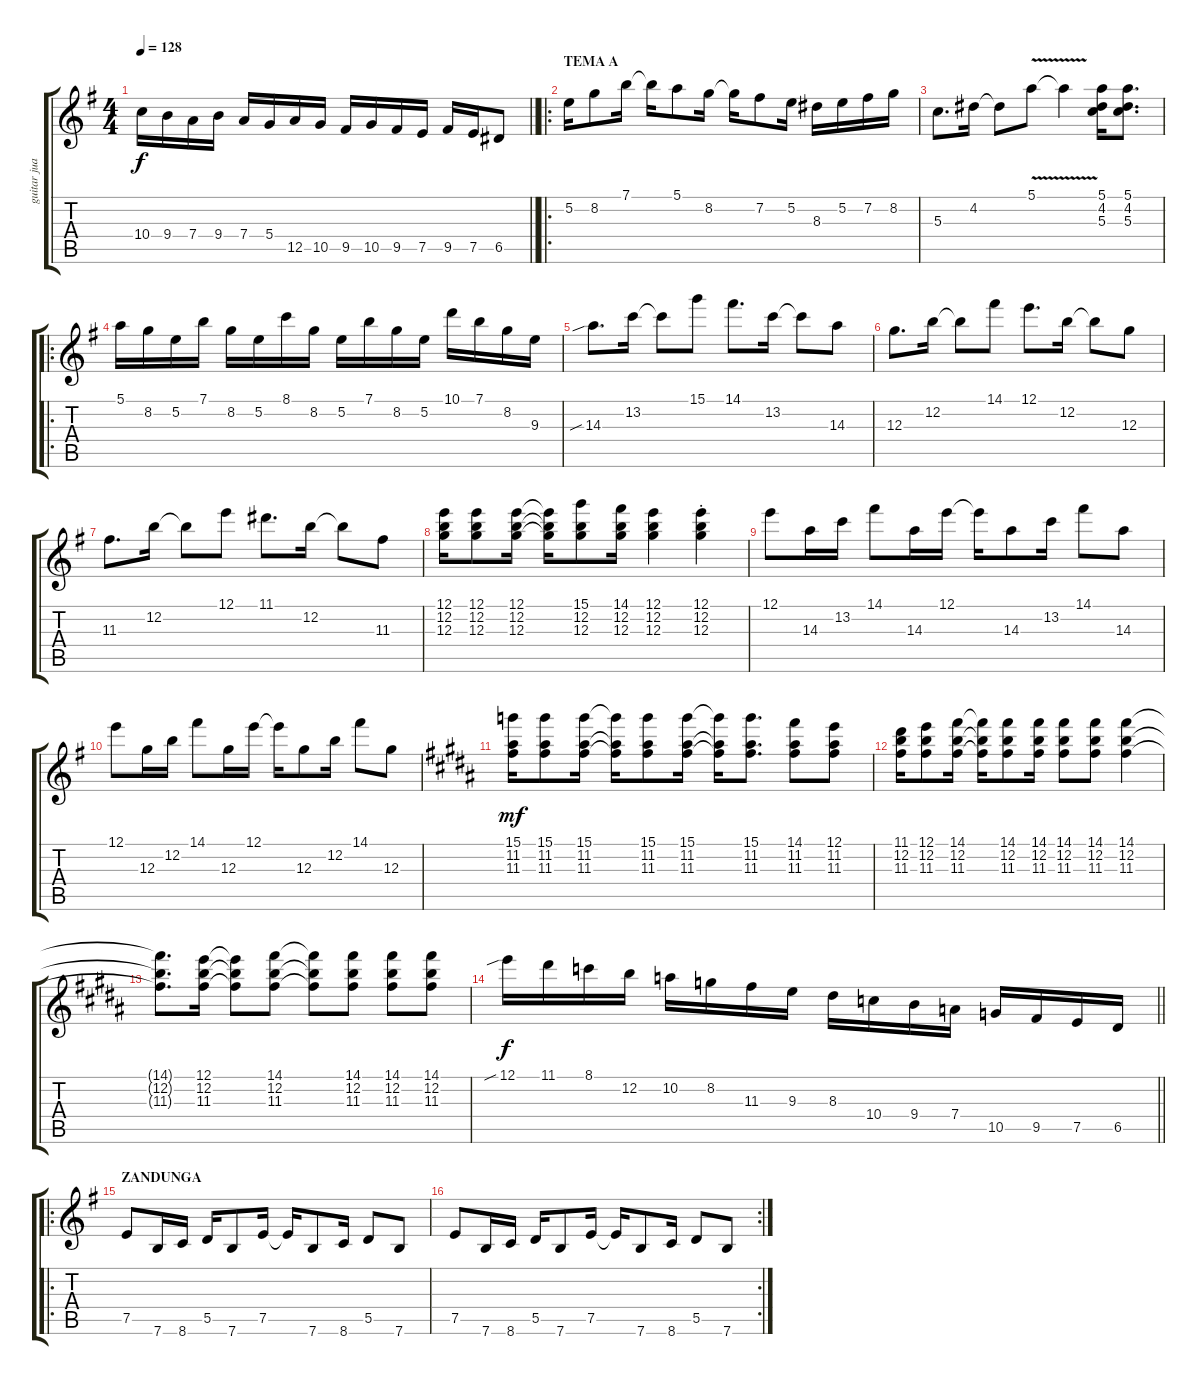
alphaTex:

\track ("guitar juane" "guitar jua") {instrument distortionguitar}
\staff {score tabs}
\tuning (E4 B3 G3 D3 A2 E2) {hide}
\ts (4 4)
\tempo 128
\clef g2
\barLineRight lightlight
\ks eminor
10.4.16{dy f} 9.4.16 7.4.16 9.4.16 7.4.16 5.4.16 12.5.16 10.5.16 9.5.16 10.5.16 9.5.16 7.5.16 9.5.16 7.5.16 6.5.8 |
\ro
\section ("" "TEMA A")
5.2.16 8.2.8 7.1.16 7.1{t}.16 5.1.8 8.2.16 8.2{t}.16 7.2.8 5.2.16 8.3.16 5.2.16 7.2.16 8.2.16 |
5.3.8{d} 4.2.16 4.2{t}.8 5.1{v}.8 5.1{t}.4 (5.1 4.2 5.3).16 (5.1 4.2 5.3).8{d} |
\ro
5.1.16 8.2.16 5.2.16 7.1.16 8.2.16 5.2.16 8.1.16 8.2.16 5.2.16 7.1.16 8.2.16 5.2.16 10.1.16 7.1.16 8.2.16 9.3.16 |
14.3{sib}.8{d} 13.2.16 13.2{t}.8 15.1.8 14.1.8{d} 13.2.16 13.2{t}.8 14.3.8 |
12.3.8{d} 12.2.16 12.2{t}.8 14.1.8 12.1.8{d} 12.2.16 12.2{t}.8 12.3.8 |
11.3.8{d} 12.2.16 12.2{t}.8 12.1.8 11.1.8{d} 12.2.16 12.2{t}.8 11.3.8 |
(12.1 12.2 12.3).16 (12.1 12.2 12.3).8 (12.1 12.2 12.3).16 (12.1{t} 12.2{t} 12.3{t}).16 (15.1 12.2 12.3).8 (14.1 12.2 12.3).16 (12.1 12.2 12.3).4 (12.1{st} 12.2{st} 12.3{st}).4 |
12.1.8 14.3.16 13.2.16 14.1.8 14.3.16 12.1.16 12.1{t}.16 14.3.8 13.2.16 14.1.8 14.3.8 |
12.1.8 12.3.16 12.2.16 14.1.8 12.3.16 12.1.16 12.1{t}.16 12.3.8 12.2.16 14.1.8 12.3.8 |
\ks b
(15.1 11.2 11.3).16{dy mf} (15.1 11.2 11.3).8 (15.1 11.2 11.3).16 (15.1{t} 11.2{t} 11.3{t}).16 (15.1 11.2 11.3).8 (15.1 11.2 11.3).16 (15.1{t} 11.2{t} 11.3{t}).16 (15.1 11.2 11.3).8{d} (14.1 11.2 11.3).8 (12.1 11.2 11.3).8 |
(11.1 12.2 11.3).16 (12.1 12.2 11.3).8 (14.1 12.2 11.3).16 (14.1{t} 12.2{t} 11.3{t}).16 (14.1 12.2 11.3).8 (14.1 12.2 11.3).16 (14.1 12.2 11.3).8 (14.1 12.2 11.3).8 (14.1 12.2 11.3).4 |
(14.1{t} 12.2{t} 11.3{t}).8{d} (12.1 12.2 11.3).16 (12.1{t} 12.2{t} 11.3{t}).8 (14.1 12.2 11.3).8 (14.1{t} 12.2{t} 11.3{t}).8 (14.1 12.2 11.3).8 (14.1 12.2 11.3).8 (14.1 12.2 11.3).8 |
\barLineRight lightlight
12.1{sib}.16{dy f} 11.1.16 8.1.16 12.2.16 10.2.16 8.2.16 11.3.16 9.3.16 8.3.16 10.4.16 9.4.16 7.4.16 10.5.16 9.5.16 7.5.16 6.5.16 |
\ro
\section ("" "ZANDUNGA")
\ks eminor
7.5.8 7.6.16 8.6.16 5.5.16 7.6.8 7.5.16 7.5{t}.16 7.6.8 8.6.16 5.5.8 7.6.8 |
\rc 2
7.5.8 7.6.16 8.6.16 5.5.16 7.6.8 7.5.16 7.5{t}.16 7.6.8 8.6.16 5.5.8 7.6.8
